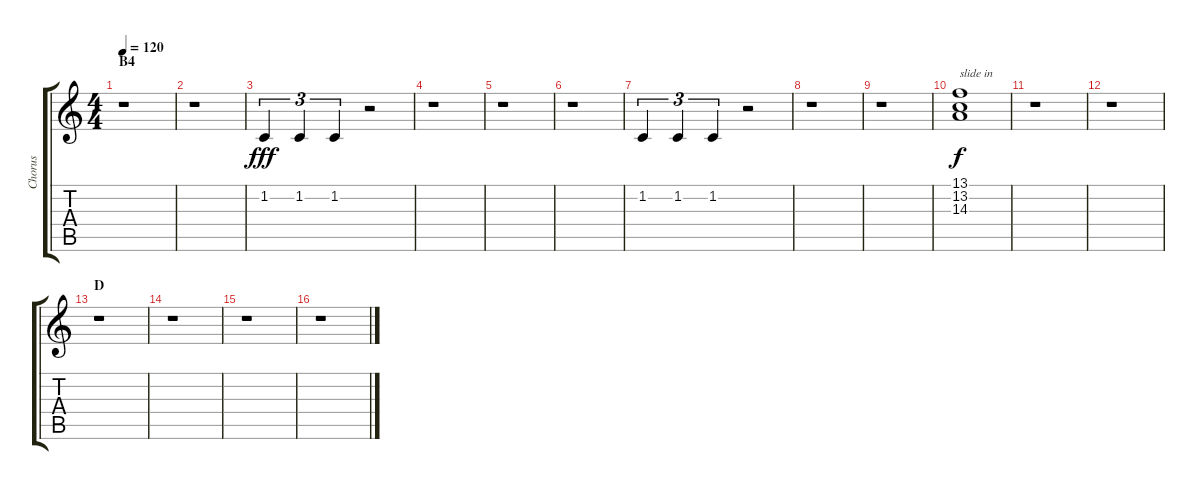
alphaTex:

\track ("Chorus" "Chorus") {instrument synthvoice}
\staff {score tabs}
\tuning (E4 B3 G3 D3 A2 E2) {hide}
\ts (4 4)
\section ("" "B4")
\tempo 120
\clef g2
\ks c
r.1{dy f} |
r.1 |
1.2.4{tu (3 2) dy fff} 1.2.4{tu (3 2)} 1.2.4{tu (3 2)} r.2 |
r.1 |
r.1 |
r.1 |
1.2.4{tu (3 2)} 1.2.4{tu (3 2)} 1.2.4{tu (3 2)} r.2 |
r.1 |
r.1 |
(13.1 13.2 14.3).1{txt "slide in" dy f} |
r.1 |
r.1 |
\section ("" "D")
r.1 |
r.1 |
r.1 |
r.1
